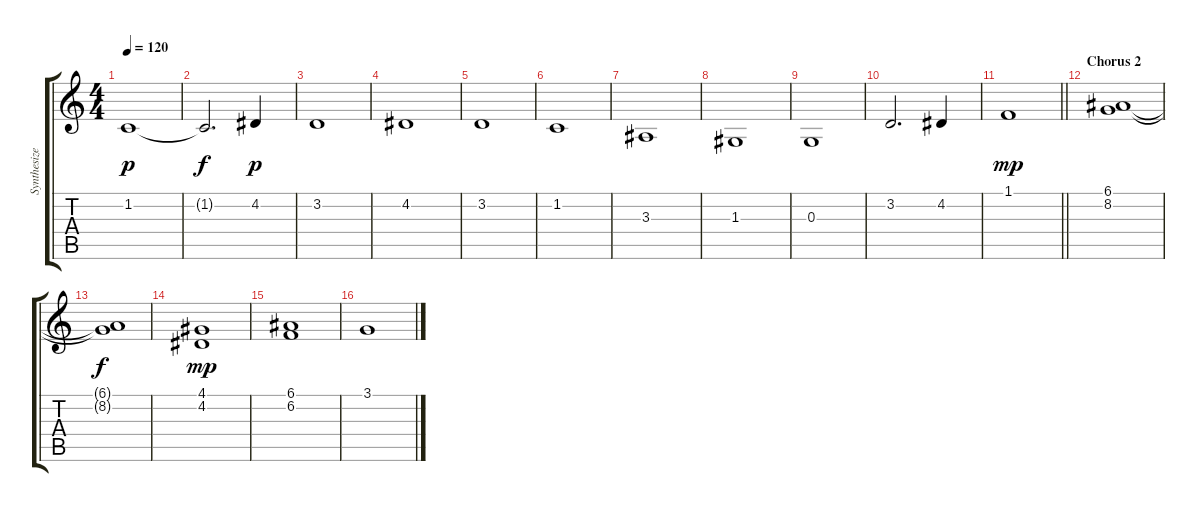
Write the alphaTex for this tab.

\track ("Synthesizer: David Lindley[Right]" "Synthesize") {instrument stringensemble2}
\staff {score tabs}
\tuning (E4 B3 G3 D3 A2 E2) {hide}
\ts (4 4)
\tempo 120
\clef g2
\ks c
1.2.1{dy p} |
1.2{t}.2{d dy f} 4.2.4{dy p} |
3.2.1 |
4.2.1 |
3.2.1 |
1.2.1 |
3.3.1 |
1.3.1 |
0.3.1 |
3.2.2{d} 4.2.4 |
\barLineRight lightlight
1.1.1{dy mp} |
\section ("" "Chorus 2")
(6.1 8.2).1 |
(6.1{t} 8.2{t}).1{dy f} |
(4.1 4.2).1{dy mp} |
(6.1 6.2).1 |
3.1.1
